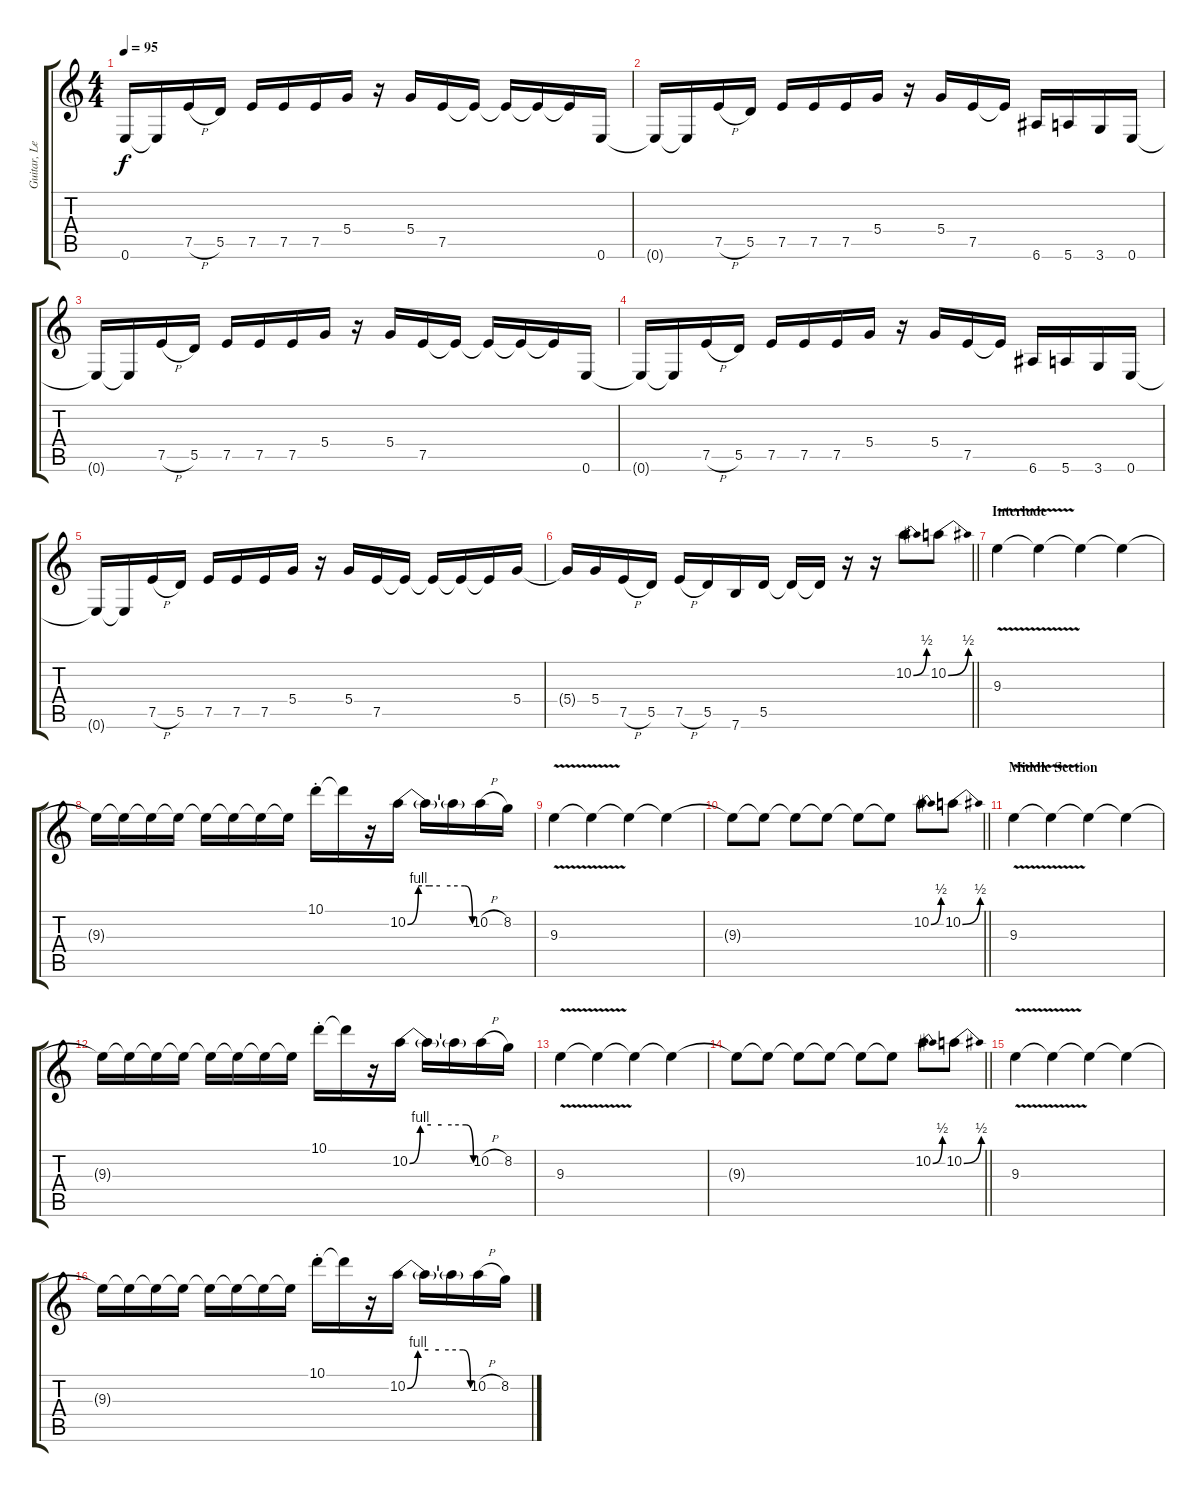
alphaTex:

\track ("Guitar, Lead" "Guitar, Le") {instrument overdrivenguitar}
\staff {score tabs}
\tuning (E4 B3 G3 D3 A2 E2) {hide}
\ts (4 4)
\tempo 95
\clef g2
\ks c
0.6{t}.16{dy f} 0.6{t}.16 7.5{h}.16 5.5.16 7.5.16 7.5.16 7.5.16 5.4.16 r.16 5.4.16 7.5.16 7.5{t}.16 7.5{t}.16 7.5{t}.16 7.5{t}.16 0.6.16 |
0.6{t}.16 0.6{t}.16 7.5{h}.16 5.5.16 7.5.16 7.5.16 7.5.16 5.4.16 r.16 5.4.16 7.5.16 7.5{t}.16 6.6.16 5.6.16 3.6.16 0.6.16 |
0.6{t}.16 0.6{t}.16 7.5{h}.16 5.5.16 7.5.16 7.5.16 7.5.16 5.4.16 r.16 5.4.16 7.5.16 7.5{t}.16 7.5{t}.16 7.5{t}.16 7.5{t}.16 0.6.16 |
0.6{t}.16 0.6{t}.16 7.5{h}.16 5.5.16 7.5.16 7.5.16 7.5.16 5.4.16 r.16 5.4.16 7.5.16 7.5{t}.16 6.6.16 5.6.16 3.6.16 0.6.16 |
0.6{t}.16 0.6{t}.16 7.5{h}.16 5.5.16 7.5.16 7.5.16 7.5.16 5.4.16 r.16 5.4.16 7.5.16 7.5{t}.16 7.5{t}.16 7.5{t}.16 7.5{t}.16 5.4.16 |
\barLineRight lightlight
5.4{t}.16 5.4.16 7.5{h}.16 5.5.16 7.5{h}.16 5.5.16 7.6.16 5.5.16 5.5{t}.16 5.5{t}.16 r.16 r.16 10.2{be (bend 0 0 60 2)}.8 10.2{be (bend 0 0 60 2)}.8 |
\section ("" "Interlude")
9.3{v}.4 9.3{t}.4 9.3{t}.4 9.3{t}.4 |
9.3{t}.16 9.3{t}.16 9.3{t}.16 9.3{t}.16 9.3{t}.16 9.3{t}.16 9.3{t}.16 9.3{t}.16 10.1{st}.16 10.1{t}.16 r.16 10.2{be (custom 0 0 10 4 20 4 30 4 53 4 60 0)}.16 10.2{t}.16 10.2{t}.16 10.2{h}.16 8.2.16 |
9.3{v}.4 9.3{t}.4 9.3{t}.4 9.3{t}.4 |
\barLineRight lightlight
9.3{t}.8 9.3{t}.8 9.3{t}.8 9.3{t}.8 9.3{t}.8 9.3{t}.8 10.2{be (bend 0 0 60 2)}.8 10.2{be (bend 0 0 60 2)}.8 |
\section ("" "Middle Section")
9.3{v}.4 9.3{t}.4 9.3{t}.4 9.3{t}.4 |
9.3{t}.16 9.3{t}.16 9.3{t}.16 9.3{t}.16 9.3{t}.16 9.3{t}.16 9.3{t}.16 9.3{t}.16 10.1{st}.16 10.1{t}.16 r.16 10.2{be (custom 0 0 10 4 20 4 30 4 53 4 60 0)}.16 10.2{t}.16 10.2{t}.16 10.2{h}.16 8.2.16 |
9.3{v}.4 9.3{t}.4 9.3{t}.4 9.3{t}.4 |
\barLineRight lightlight
9.3{t}.8 9.3{t}.8 9.3{t}.8 9.3{t}.8 9.3{t}.8 9.3{t}.8 10.2{be (bend 0 0 60 2)}.8 10.2{be (bend 0 0 60 2)}.8 |
9.3{v}.4 9.3{t}.4 9.3{t}.4 9.3{t}.4 |
9.3{t}.16 9.3{t}.16 9.3{t}.16 9.3{t}.16 9.3{t}.16 9.3{t}.16 9.3{t}.16 9.3{t}.16 10.1{st}.16 10.1{t}.16 r.16 10.2{be (custom 0 0 10 4 20 4 30 4 53 4 60 0)}.16 10.2{t}.16 10.2{t}.16 10.2{h}.16 8.2.16
